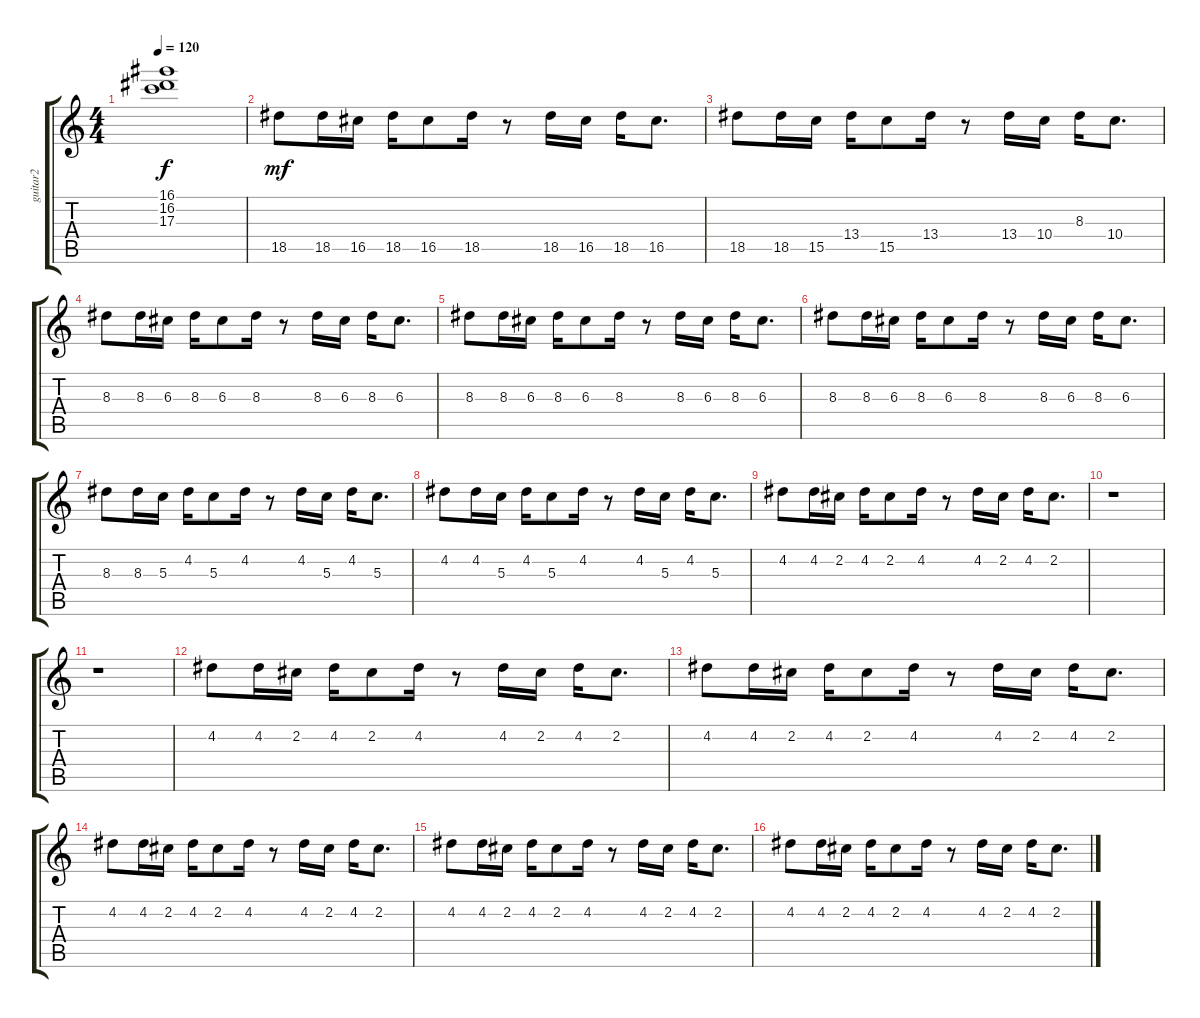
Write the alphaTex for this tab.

\track ("guitar2" "guitar2") {instrument acousticguitarnylon}
\staff {score tabs}
\tuning (E4 B3 G3 D3 A2 E2) {hide}
\ts (4 4)
\tempo 120
\clef g2
\ks c
(16.1 16.2 17.3).1{dy f} |
18.5.8{dy mf} 18.5.16 16.5.16 18.5.16 16.5.8 18.5.16 r.8 18.5.16 16.5.16 18.5.16 16.5.8{d} |
18.5.8 18.5.16 15.5.16 13.4.16 15.5.8 13.4.16 r.8 13.4.16 10.4.16 8.3.16 10.4.8{d} |
8.3.8 8.3.16 6.3.16 8.3.16 6.3.8 8.3.16 r.8 8.3.16 6.3.16 8.3.16 6.3.8{d} |
8.3.8 8.3.16 6.3.16 8.3.16 6.3.8 8.3.16 r.8 8.3.16 6.3.16 8.3.16 6.3.8{d} |
8.3.8 8.3.16 6.3.16 8.3.16 6.3.8 8.3.16 r.8 8.3.16 6.3.16 8.3.16 6.3.8{d} |
8.3.8 8.3.16 5.3.16 4.2.16 5.3.8 4.2.16 r.8 4.2.16 5.3.16 4.2.16 5.3.8{d} |
4.2.8 4.2.16 5.3.16 4.2.16 5.3.8 4.2.16 r.8 4.2.16 5.3.16 4.2.16 5.3.8{d} |
4.2.8 4.2.16 2.2.16 4.2.16 2.2.8 4.2.16 r.8 4.2.16 2.2.16 4.2.16 2.2.8{d} |
r.1 |
r.1 |
4.2.8 4.2.16 2.2.16 4.2.16 2.2.8 4.2.16 r.8 4.2.16 2.2.16 4.2.16 2.2.8{d} |
4.2.8 4.2.16 2.2.16 4.2.16 2.2.8 4.2.16 r.8 4.2.16 2.2.16 4.2.16 2.2.8{d} |
4.2.8 4.2.16 2.2.16 4.2.16 2.2.8 4.2.16 r.8 4.2.16 2.2.16 4.2.16 2.2.8{d} |
4.2.8 4.2.16 2.2.16 4.2.16 2.2.8 4.2.16 r.8 4.2.16 2.2.16 4.2.16 2.2.8{d} |
4.2.8 4.2.16 2.2.16 4.2.16 2.2.8 4.2.16 r.8 4.2.16 2.2.16 4.2.16 2.2.8{d}
